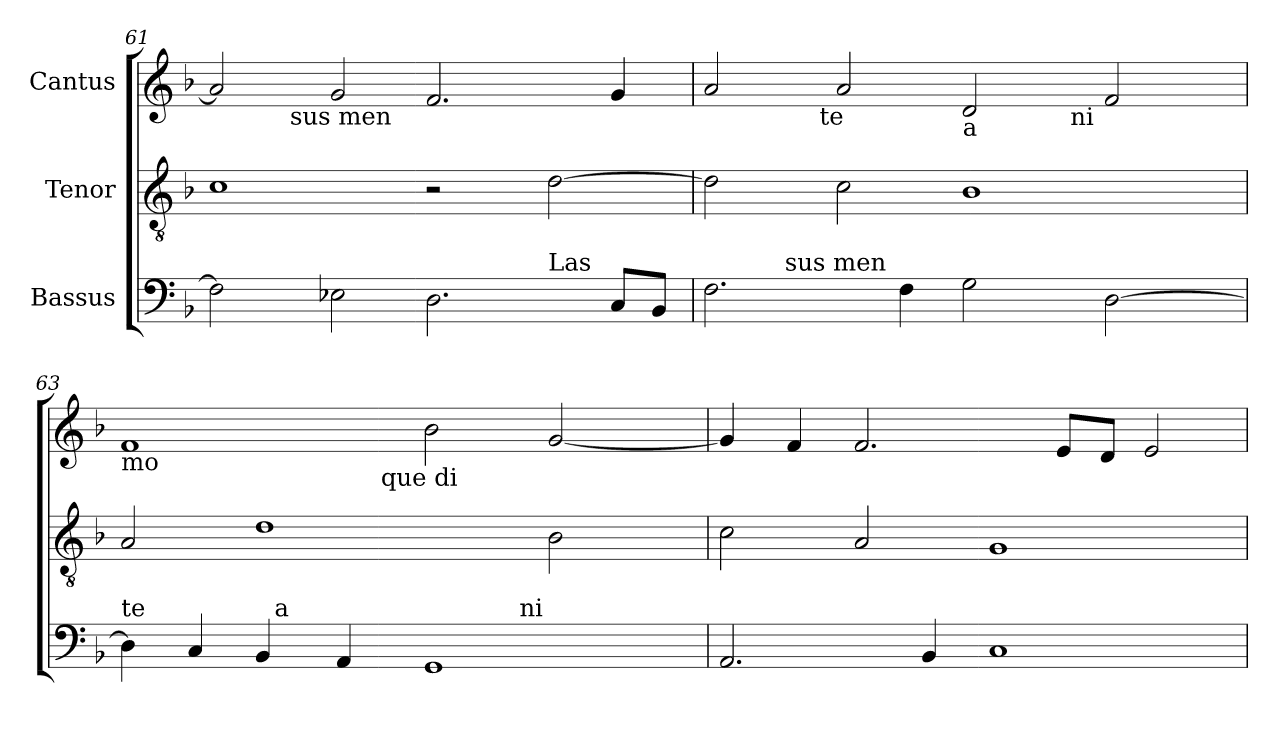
**kern	**kern	**kern
*part3	*part2	*part1
*staff3	*staff2	*staff1
*I"Bassus	*I"Tenor	*I"Cantus
*clefF4	*clefGv2	*clefG2
*ITrd7c12	*	*
*k[b-]	*k[b-]	*k[b-]
*F:	*F:	*F:
=61	=61	=61
*^	*	*^
2FF\]	1.ryy	1c	2a/]	4.ryy
!	!	!	!	!LO:TX:b:t=sus men
.	.	.	.	1ryy
2EE-X\	.	.	2g/	.
2.DD\	.	2r	2.f/	.
.	.	.	.	2ryy
!	!LO:TX:a:t=Las	!	!	!
.	2ryy	[>2d\	.	.
8CC/L	.	.	4g/	.
8BBB-/J	.	.	.	8ryy
=62	=62	=62	=62	=62
*	*	*	*	*^
2.FF\	4.ryy	2d\]	2a/	4...ryy	1ryy
!	!LO:TX:a:t=sus men	!	!	!	!
.	1ryy	.	.	.	.
!	!	!	!	!LO:TX:b:t=te	!
.	.	.	.	1ryy	.
.	.	2c\	2a/	.	.
4FF\	.	.	.	.	.
!	!	!	!LO:TX:b:t=a	!	!
2GG\	.	1B-	2d/	.	4..ryy
.	2ryy	.	.	.	.
!	!	!	!	!	!LO:TX:b:t=ni
.	.	.	.	.	2ryy
.	.	.	.	2ryy	.
[>2DD\	.	.	2f/	.	.
.	8ryy	.	.	.	.
.	.	.	.	.	16ryy
.	.	.	.	32ryy	.
=63	=63	=63	=63	=63	=63
!	!	!	!LO:TX:b:t=mo	!	!
!LO:TX:a:t=te	!	!	!	!	!
*	*^	*	*	*v	*v
4DD\]	2ryy	1ryy	2A/	1f	2..ryy
4CC/	.	.	.	.	.
4BBB-/	32ryy	.	1d	.	.
!	!LO:TX:a:t=a	!	!	!	!
.	1ryy	.	.	.	.
4AAA/	.	.	.	.	.
!	!	!	!	!	!LO:TX:b:t=que di
.	.	.	.	.	1ryy
1GGG	.	4..ryy	.	2b-\	.
!	!	!LO:TX:a:t=ni	!	!	!
.	.	2ryy	.	.	.
.	.	.	2B-\	[<2g/	.
.	4...ryy	.	.	.	.
.	.	.	.	.	8ryy
.	.	16ryy	.	.	.
=64	=64	=64	=64	=64	=64
!LO:TX:a:t=mo que di	!	!	!	!	!
*v	*v	*v	*	*v	*v
2.AAA/	2c\	4g/]
.	.	4f/
.	2A/	2.f/
4BBB-/	.	.
1CC	1G	.
.	.	8e/L
.	.	8d/J
.	.	2e/
=	=	=
*-	*-	*-
